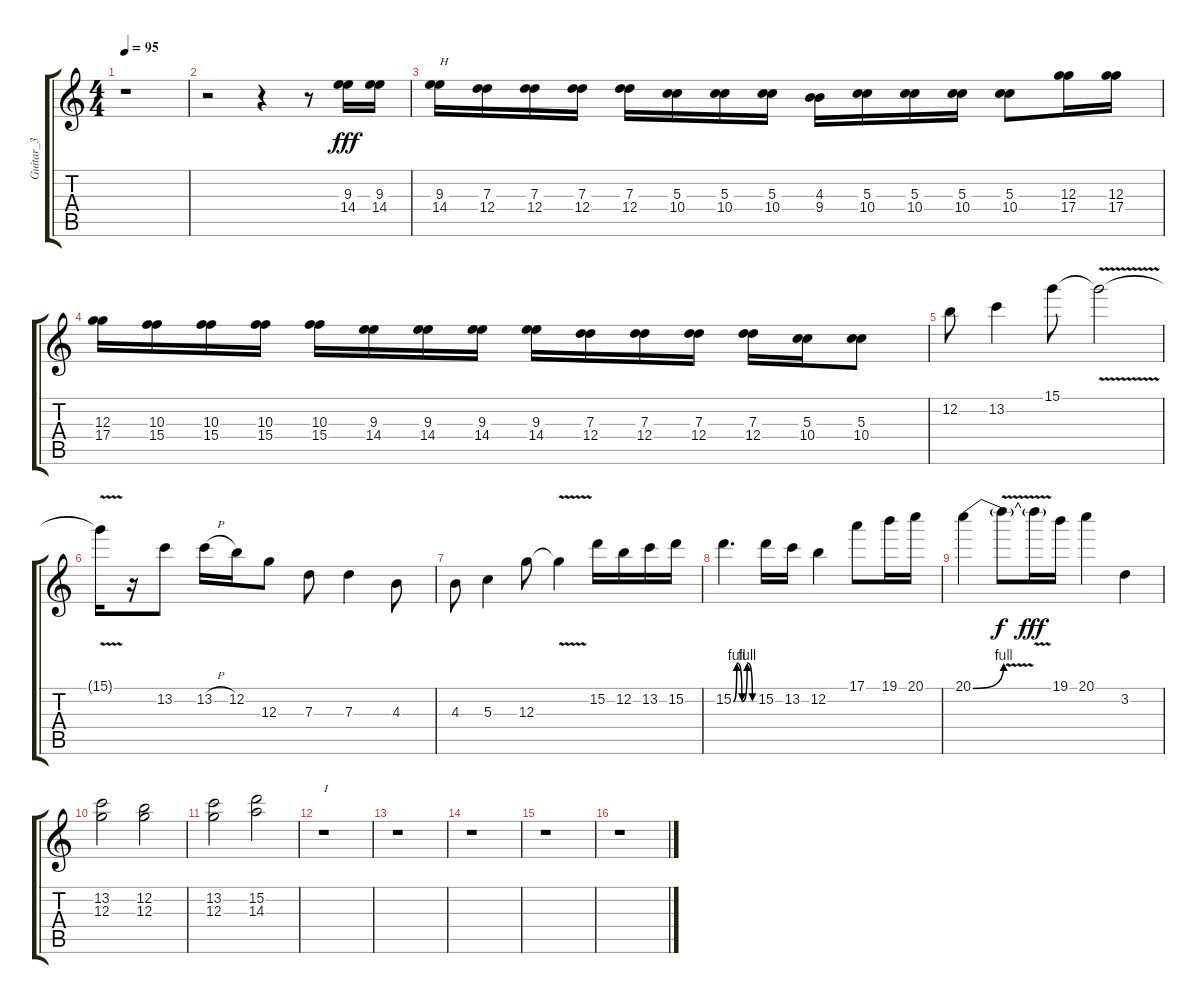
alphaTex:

\track ("Guitar_3" "Guitar_3") {instrument overdrivenguitar}
\staff {score tabs}
\tuning (E4 B3 G3 D3 A2 E2) {hide}
\ts (4 4)
\tempo 95
\clef g2
\ks c
r.1{dy fff} |
r.2{volume 16} r.4 r.8 (9.3 14.4).16 (9.3 14.4).16 |
(9.3 14.4).16{txt "H"} (7.3 12.4).16 (7.3 12.4).16 (7.3 12.4).16 (7.3 12.4).16 (5.3 10.4).16 (5.3 10.4).16 (5.3 10.4).16 (4.3 9.4).16 (5.3 10.4).16 (5.3 10.4).16 (5.3 10.4).16 (5.3 10.4).8 (12.3 17.4).16 (12.3 17.4).16 |
(12.3 17.4).16 (10.3 15.4).16 (10.3 15.4).16 (10.3 15.4).16 (10.3 15.4).16 (9.3 14.4).16 (9.3 14.4).16 (9.3 14.4).16 (9.3 14.4).16 (7.3 12.4).16 (7.3 12.4).16 (7.3 12.4).16 (7.3 12.4).16 (5.3 10.4).16 (5.3 10.4).8 |
12.2.8 13.2.4 15.1.8 15.1{v t}.2 |
15.1{t}.16 r.16 13.2.8 13.2{h}.16 12.2.16 12.3.8 7.3.8 7.3.4 4.3.8 |
4.3.8 5.3.4 12.3.8 12.3{v t}.4 15.2.16 12.2.16 13.2.16 15.2.16 |
15.2{be (custom 0 0 10 4 25 0 40 4 55 0 60 0)}.4{d} 15.2{be (hold 0 0 60 0)}.16 13.2.16 12.2.4 17.1.8 19.1.16 20.1.16 |
20.1{be (bend 0 0 60 4)}.4 20.1{v t}.8{dy f} 20.1{t}.16{dy fff} 19.1.16 20.1.4 3.2.4 |
(13.2 12.3).2 (12.2 12.3).2 |
(13.2 12.3).2 (15.2 14.3).2 |
r.1{txt "I"} |
r.1 |
r.1 |
r.1 |
r.1
